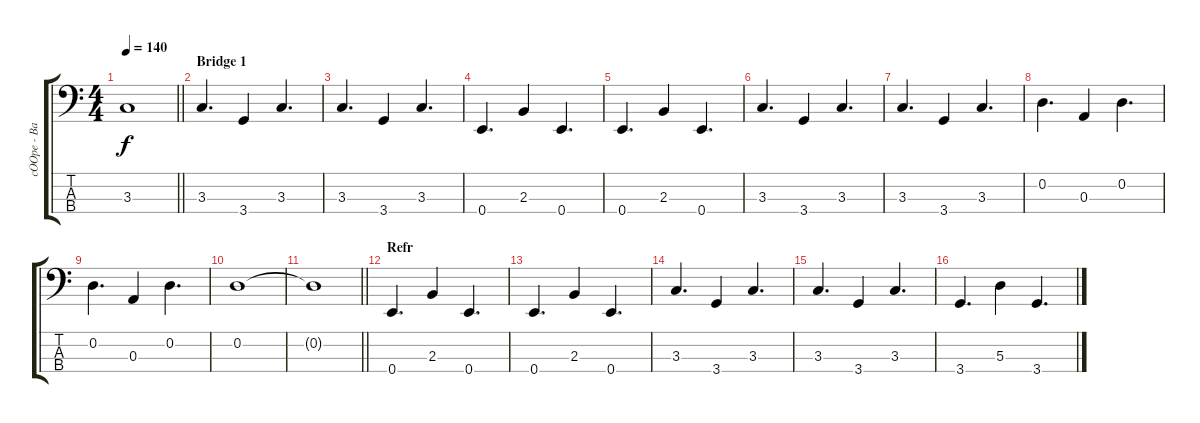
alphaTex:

\track ("cOOpe - Bass" "cOOpe - Ba") {instrument electricbasspick}
\staff {score tabs}
\tuning (G2 D2 A1 E1) {hide}
\ts (4 4)
\tempo 140
\clef f4
\barLineRight lightlight
\ks c
3.3{t}.1{dy f} |
\section ("" "Bridge 1")
3.3.4{d} 3.4.4 3.3.4{d} |
3.3.4{d} 3.4.4 3.3.4{d} |
0.4.4{d} 2.3.4 0.4.4{d} |
0.4.4{d} 2.3.4 0.4.4{d} |
3.3.4{d} 3.4.4 3.3.4{d} |
3.3.4{d} 3.4.4 3.3.4{d} |
0.2.4{d} 0.3.4 0.2.4{d} |
0.2.4{d} 0.3.4 0.2.4{d} |
0.2.1 |
\barLineRight lightlight
0.2{t}.1 |
\section ("" "Refr")
0.4.4{d} 2.3.4 0.4.4{d} |
0.4.4{d} 2.3.4 0.4.4{d} |
3.3.4{d} 3.4.4 3.3.4{d} |
3.3.4{d} 3.4.4 3.3.4{d} |
3.4.4{d} 5.3.4 3.4.4{d}
